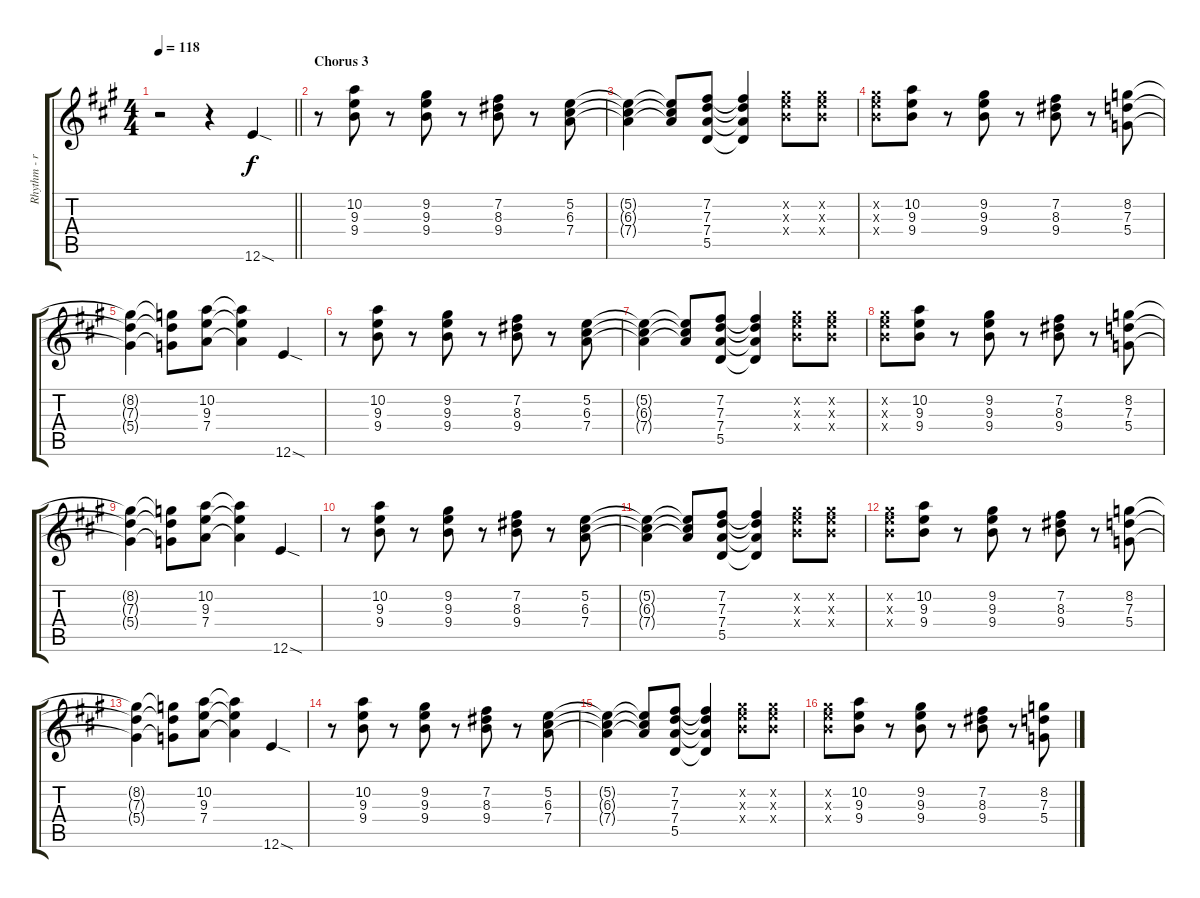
\track ("Rhythm - right" "Rhythm - r") {instrument distortionguitar}
\staff {score tabs}
\tuning (E4 B3 G3 D3 A2 E2) {hide}
\ts (4 4)
\tempo 118
\clef g2
\barLineRight lightlight
\ks a
r.2{dy f} r.4 12.6{sod}.4 |
\section ("" "Chorus 3")
r.8 (10.2 9.3 9.4).8 r.8 (9.2 9.3 9.4).8 r.8 (7.2 8.3 9.4).8 r.8 (5.2 6.3 7.4).8 |
(5.2{t} 6.3{t} 7.4{t}).4 (5.2{t} 6.3{t} 7.4{t}).8 (7.2 7.3 7.4 5.5).8 (7.2{t} 7.3{t} 7.4{t} 5.5{t}).4 (9.2{x} 9.3{x} 9.4{x}).8 (9.2{x} 9.3{x} 9.4{x}).8 |
(9.2{x} 9.3{x} 9.4{x}).8 (10.2 9.3 9.4).8 r.8 (9.2 9.3 9.4).8 r.8 (7.2 8.3 9.4).8 r.8 (8.2 7.3 5.4).8 |
(8.2{t} 7.3{t} 5.4{t}).4 (8.2{t} 7.3{t} 5.4{t}).8 (10.2 9.3 7.4).8 (10.2{t} 9.3{t} 7.4{t}).4 12.6{sod}.4 |
r.8 (10.2 9.3 9.4).8 r.8 (9.2 9.3 9.4).8 r.8 (7.2 8.3 9.4).8 r.8 (5.2 6.3 7.4).8 |
(5.2{t} 6.3{t} 7.4{t}).4 (5.2{t} 6.3{t} 7.4{t}).8 (7.2 7.3 7.4 5.5).8 (7.2{t} 7.3{t} 7.4{t} 5.5{t}).4 (9.2{x} 9.3{x} 9.4{x}).8 (9.2{x} 9.3{x} 9.4{x}).8 |
(9.2{x} 9.3{x} 9.4{x}).8 (10.2 9.3 9.4).8 r.8 (9.2 9.3 9.4).8 r.8 (7.2 8.3 9.4).8 r.8 (8.2 7.3 5.4).8 |
(8.2{t} 7.3{t} 5.4{t}).4 (8.2{t} 7.3{t} 5.4{t}).8 (10.2 9.3 7.4).8 (10.2{t} 9.3{t} 7.4{t}).4 12.6{sod}.4 |
r.8 (10.2 9.3 9.4).8 r.8 (9.2 9.3 9.4).8 r.8 (7.2 8.3 9.4).8 r.8 (5.2 6.3 7.4).8 |
(5.2{t} 6.3{t} 7.4{t}).4 (5.2{t} 6.3{t} 7.4{t}).8 (7.2 7.3 7.4 5.5).8 (7.2{t} 7.3{t} 7.4{t} 5.5{t}).4 (9.2{x} 9.3{x} 9.4{x}).8 (9.2{x} 9.3{x} 9.4{x}).8 |
(9.2{x} 9.3{x} 9.4{x}).8 (10.2 9.3 9.4).8 r.8 (9.2 9.3 9.4).8 r.8 (7.2 8.3 9.4).8 r.8 (8.2 7.3 5.4).8 |
(8.2{t} 7.3{t} 5.4{t}).4 (8.2{t} 7.3{t} 5.4{t}).8 (10.2 9.3 7.4).8 (10.2{t} 9.3{t} 7.4{t}).4 12.6{sod}.4 |
r.8 (10.2 9.3 9.4).8 r.8 (9.2 9.3 9.4).8 r.8 (7.2 8.3 9.4).8 r.8 (5.2 6.3 7.4).8 |
(5.2{t} 6.3{t} 7.4{t}).4 (5.2{t} 6.3{t} 7.4{t}).8 (7.2 7.3 7.4 5.5).8 (7.2{t} 7.3{t} 7.4{t} 5.5{t}).4 (9.2{x} 9.3{x} 9.4{x}).8 (9.2{x} 9.3{x} 9.4{x}).8 |
(9.2{x} 9.3{x} 9.4{x}).8 (10.2 9.3 9.4).8 r.8 (9.2 9.3 9.4).8 r.8 (7.2 8.3 9.4).8 r.8 (8.2 7.3 5.4).8
